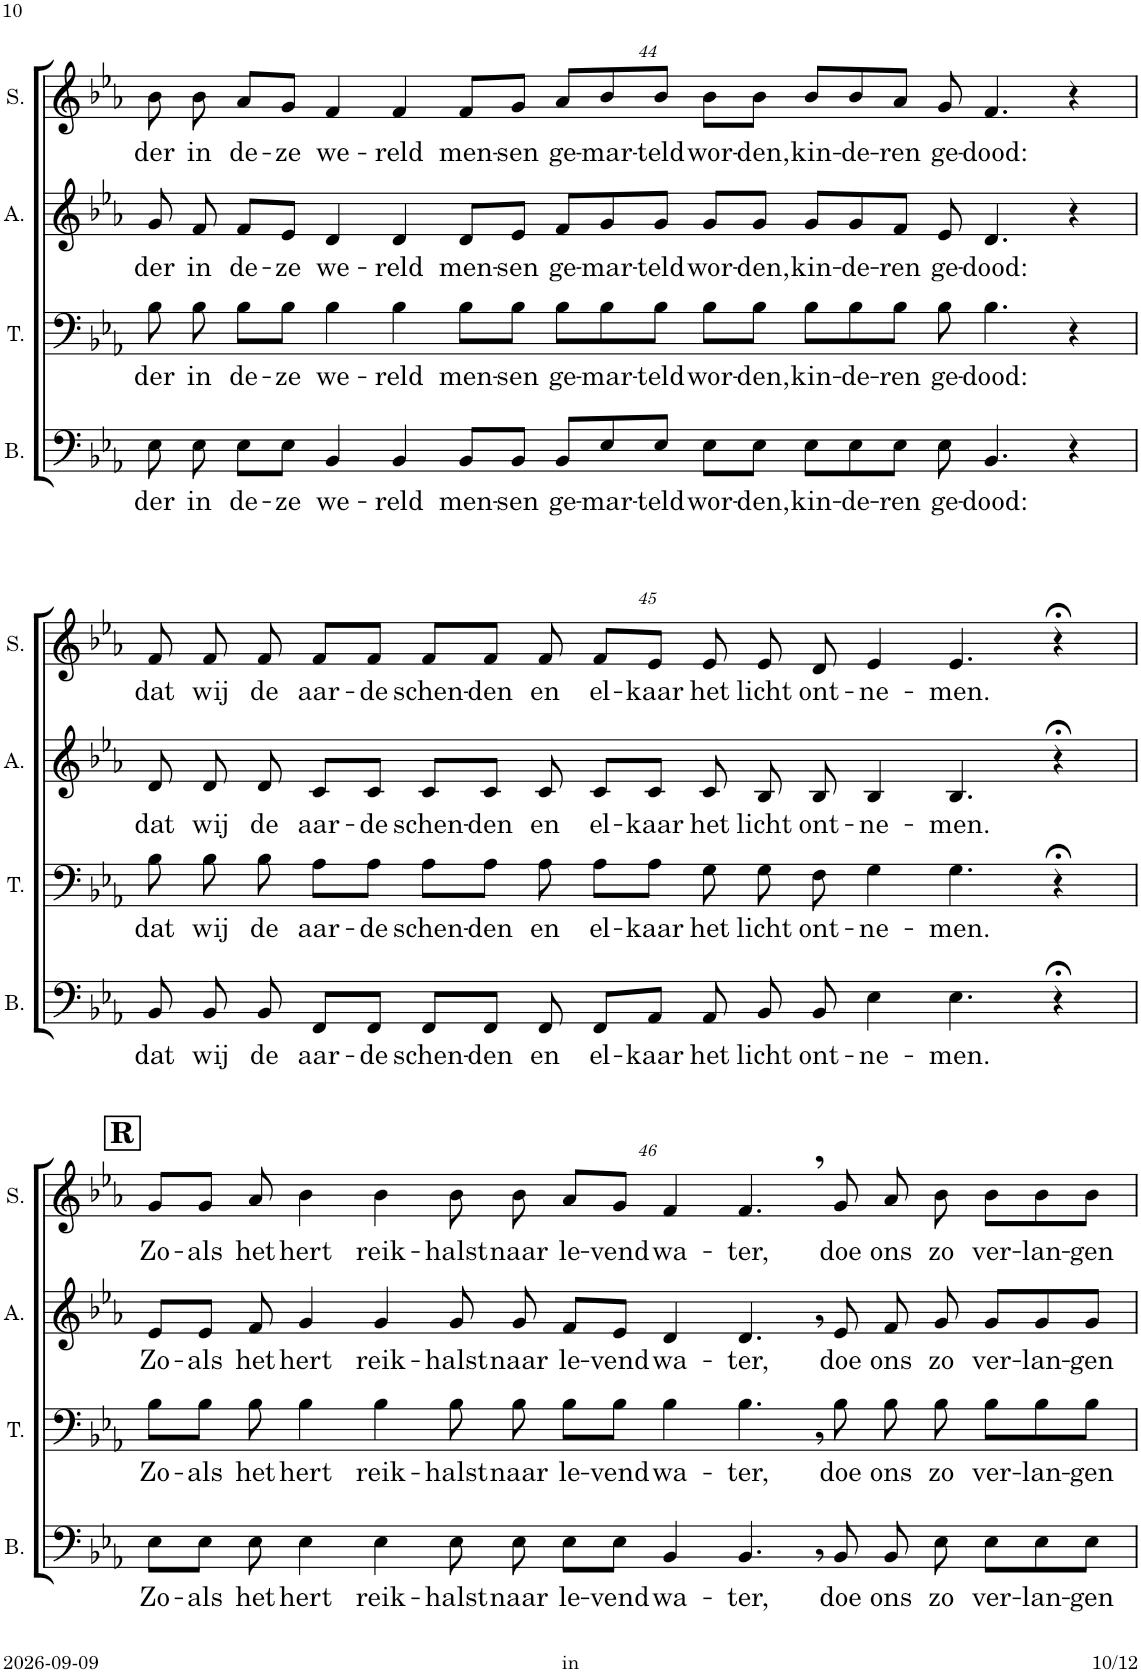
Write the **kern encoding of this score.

**kern	**text	**kern	**text	**kern	**text	**kern	**text
*part4	*part4	*part3	*part3	*part2	*part2	*part1	*part1
*staff4	*staff4	*staff3	*staff3	*staff2	*staff2	*staff1	*staff1
*I"Bass	*	*I"Tenor	*	*I"Alto	*	*I"Soprano	*
*I'B.	*	*I'T.	*	*I'A.	*	*I'S.	*
!!LO:PB:g=z
*clefF4	*	*clefF4	*	*clefG2	*	*clefG2	*
*k[b-e-a-]	*	*k[b-e-a-]	*	*k[b-e-a-]	*	*k[b-e-a-]	*
*M4/4	*	*M4/4	*	*M4/4	*	*M4/4	*
=44	=44	=44	=44	=44	=44	=44	=44
!	!LO:LY:b	!	!LO:LY:b	!	!LO:LY:b	!	!LO:LY:b
8E-\	der	8B-\	der	8g/	der	8b-\	der
!	!LO:LY:b	!	!LO:LY:b	!	!LO:LY:b	!	!LO:LY:b
8E-\	in	8B-\	in	8f/	in	8b-\	in
!	!LO:LY:b	!	!LO:LY:b	!	!LO:LY:b	!	!LO:LY:b
8E-\L	de-	8B-\L	de-	8f/L	de-	8a-/L	de-
!	!LO:LY:b	!	!LO:LY:b	!	!LO:LY:b	!	!LO:LY:b
8E-\J	-ze	8B-\J	-ze	8e-/J	-ze	8g/J	-ze
!	!LO:LY:b	!	!LO:LY:b	!	!LO:LY:b	!	!LO:LY:b
4BB-/	we-	4B-\	we-	4d/	we-	4f/	we-
!	!LO:LY:b	!	!LO:LY:b	!	!LO:LY:b	!	!LO:LY:b
4BB-/	-reld	4B-\	-reld	4d/	-reld	4f/	-reld
!	!LO:LY:b	!	!LO:LY:b	!	!LO:LY:b	!	!LO:LY:b
8BB-/L	men-	8B-\L	men-	8d/L	men-	8f/L	men-
!	!LO:LY:b	!	!LO:LY:b	!	!LO:LY:b	!	!LO:LY:b
8BB-/J	-sen	8B-\J	-sen	8e-/J	-sen	8g/J	-sen
!	!LO:LY:b	!	!LO:LY:b	!	!LO:LY:b	!	!LO:LY:b
8BB-/L	ge-	8B-\L	ge-	8f/L	ge-	8a-/L	ge-
!	!LO:LY:b	!	!LO:LY:b	!	!LO:LY:b	!	!LO:LY:b
8E-/	-mar-	8B-\	-mar-	8g/	-mar-	8b-/	-mar-
!	!LO:LY:b	!	!LO:LY:b	!	!LO:LY:b	!	!LO:LY:b
8E-/J	-teld	8B-\J	-teld	8g/J	-teld	8b-/J	-teld
!	!LO:LY:b	!	!LO:LY:b	!	!LO:LY:b	!	!LO:LY:b
8E-\L	wor-	8B-\L	wor-	8g/L	wor-	8b-\L	wor-
!	!LO:LY:b	!	!LO:LY:b	!	!LO:LY:b	!	!LO:LY:b
8E-\J	-den,	8B-\J	-den,	8g/J	-den,	8b-\J	-den,
!	!LO:LY:b	!	!LO:LY:b	!	!LO:LY:b	!	!LO:LY:b
8E-\L	kin-	8B-\L	kin-	8g/L	kin-	8b-/L	kin-
!	!LO:LY:b	!	!LO:LY:b	!	!LO:LY:b	!	!LO:LY:b
8E-\	-de-	8B-\	-de-	8g/	-de-	8b-/	-de-
!	!LO:LY:b	!	!LO:LY:b	!	!LO:LY:b	!	!LO:LY:b
8E-\J	-ren	8B-\J	-ren	8f/J	-ren	8a-/J	-ren
!	!LO:LY:b	!	!LO:LY:b	!	!LO:LY:b	!	!LO:LY:b
8E-\	ge-	8B-\	ge-	8e-/	ge-	8g/	ge-
!	!LO:LY:b	!	!LO:LY:b	!	!LO:LY:b	!	!LO:LY:b
4.BB-/	-dood:	4.B-\	-dood:	4.d/	-dood:	4.f/	-dood:
4r	.	4r	.	4r	.	4r	.
!!LO:LB:g=z
=45	=45	=45	=45	=45	=45	=45	=45
!	!LO:LY:b	!	!LO:LY:b	!	!LO:LY:b	!	!LO:LY:b
8BB-/	dat	8B-\	dat	8d/	dat	8f/	dat
!	!LO:LY:b	!	!LO:LY:b	!	!LO:LY:b	!	!LO:LY:b
8BB-/	wij	8B-\	wij	8d/	wij	8f/	wij
!	!LO:LY:b	!	!LO:LY:b	!	!LO:LY:b	!	!LO:LY:b
8BB-/	de	8B-\	de	8d/	de	8f/	de
!	!LO:LY:b	!	!LO:LY:b	!	!LO:LY:b	!	!LO:LY:b
8FF/L	aar-	8A-\L	aar-	8c/L	aar-	8f/L	aar-
!	!LO:LY:b	!	!LO:LY:b	!	!LO:LY:b	!	!LO:LY:b
8FF/J	-de	8A-\J	-de	8c/J	-de	8f/J	-de
!	!LO:LY:b	!	!LO:LY:b	!	!LO:LY:b	!	!LO:LY:b
8FF/L	schen-	8A-\L	schen-	8c/L	schen-	8f/L	schen-
!	!LO:LY:b	!	!LO:LY:b	!	!LO:LY:b	!	!LO:LY:b
8FF/J	-den	8A-\J	-den	8c/J	-den	8f/J	-den
!	!LO:LY:b	!	!LO:LY:b	!	!LO:LY:b	!	!LO:LY:b
8FF/	en	8A-\	en	8c/	en	8f/	en
!	!LO:LY:b	!	!LO:LY:b	!	!LO:LY:b	!	!LO:LY:b
8FF/L	el-	8A-\L	el-	8c/L	el-	8f/L	el-
!	!LO:LY:b	!	!LO:LY:b	!	!LO:LY:b	!	!LO:LY:b
8AA-/J	-kaar	8A-\J	-kaar	8c/J	-kaar	8e-/J	-kaar
!	!LO:LY:b	!	!LO:LY:b	!	!LO:LY:b	!	!LO:LY:b
8AA-/	het	8G\	het	8c/	het	8e-/	het
!	!LO:LY:b	!	!LO:LY:b	!	!LO:LY:b	!	!LO:LY:b
8BB-/	licht	8G\	licht	8B-/	licht	8e-/	licht
!	!LO:LY:b	!	!LO:LY:b	!	!LO:LY:b	!	!LO:LY:b
8BB-/	ont-	8F\	ont-	8B-/	ont-	8d/	ont-
!	!LO:LY:b	!	!LO:LY:b	!	!LO:LY:b	!	!LO:LY:b
4E-\	-ne-	4G\	-ne-	4B-/	-ne-	4e-/	-ne-
!	!LO:LY:b	!	!LO:LY:b	!	!LO:LY:b	!	!LO:LY:b
4.E-\	-men.	4.G\	-men.	4.B-/	-men.	4.e-/	-men.
4r;<	.	4r;<	.	4r;<	.	4r;<	.
!!LO:LB:g=z
!!LO:REH:place=s1:a:B:cj:fs=14:t=R
=46	=46	=46	=46	=46	=46	=46	=46
!	!LO:LY:b	!	!LO:LY:b	!	!LO:LY:b	!	!LO:LY:b
8E-\L	Zo-	8B-\L	Zo-	8e-/L	Zo-	8g/L	Zo-
!	!LO:LY:b	!	!LO:LY:b	!	!LO:LY:b	!	!LO:LY:b
8E-\J	-als	8B-\J	-als	8e-/J	-als	8g/J	-als
!	!LO:LY:b	!	!LO:LY:b	!	!LO:LY:b	!	!LO:LY:b
8E-\	het	8B-\	het	8f/	het	8a-/	het
!	!LO:LY:b	!	!LO:LY:b	!	!LO:LY:b	!	!LO:LY:b
4E-\	hert	4B-\	hert	4g/	hert	4b-\	hert
!	!LO:LY:b	!	!LO:LY:b	!	!LO:LY:b	!	!LO:LY:b
4E-\	reik-	4B-\	reik-	4g/	reik-	4b-\	reik-
!	!LO:LY:b	!	!LO:LY:b	!	!LO:LY:b	!	!LO:LY:b
8E-\	-halst	8B-\	-halst	8g/	-halst	8b-\	-halst
!	!LO:LY:b	!	!LO:LY:b	!	!LO:LY:b	!	!LO:LY:b
8E-\	naar	8B-\	naar	8g/	naar	8b-\	naar
!	!LO:LY:b	!	!LO:LY:b	!	!LO:LY:b	!	!LO:LY:b
8E-\L	le-	8B-\L	le-	8f/L	le-	8a-/L	le-
!	!LO:LY:b	!	!LO:LY:b	!	!LO:LY:b	!	!LO:LY:b
8E-\J	-vend	8B-\J	-vend	8e-/J	-vend	8g/J	-vend
!	!LO:LY:b	!	!LO:LY:b	!	!LO:LY:b	!	!LO:LY:b
4BB-/	wa-	4B-\	wa-	4d/	wa-	4f/	wa-
!	!LO:LY:b	!	!LO:LY:b	!	!LO:LY:b	!	!LO:LY:b
4.BB-,</	-ter,	4.B-,<\	-ter,	4.d,</	-ter,	4.f,/	-ter,
!	!LO:LY:b	!	!LO:LY:b	!	!LO:LY:b	!	!LO:LY:b
8BB-/	doe	8B-\	doe	8e-/	doe	8g/	doe
!	!LO:LY:b	!	!LO:LY:b	!	!LO:LY:b	!	!LO:LY:b
8BB-/	ons	8B-\	ons	8f/	ons	8a-/	ons
!	!LO:LY:b	!	!LO:LY:b	!	!LO:LY:b	!	!LO:LY:b
8E-\	zo	8B-\	zo	8g/	zo	8b-\	zo
!	!LO:LY:b	!	!LO:LY:b	!	!LO:LY:b	!	!LO:LY:b
8E-\L	ver-	8B-\L	ver-	8g/L	ver-	8b-\L	ver-
!	!LO:LY:b	!	!LO:LY:b	!	!LO:LY:b	!	!LO:LY:b
8E-\	-lan-	8B-\	-lan-	8g/	-lan-	8b-\	-lan-
!	!LO:LY:b	!	!LO:LY:b	!	!LO:LY:b	!	!LO:LY:b
8E-\J	-gen	8B-\J	-gen	8g/J	-gen	8b-\J	-gen
=	=	=	=	=	=	=	=
*-	*-	*-	*-	*-	*-	*-	*-
